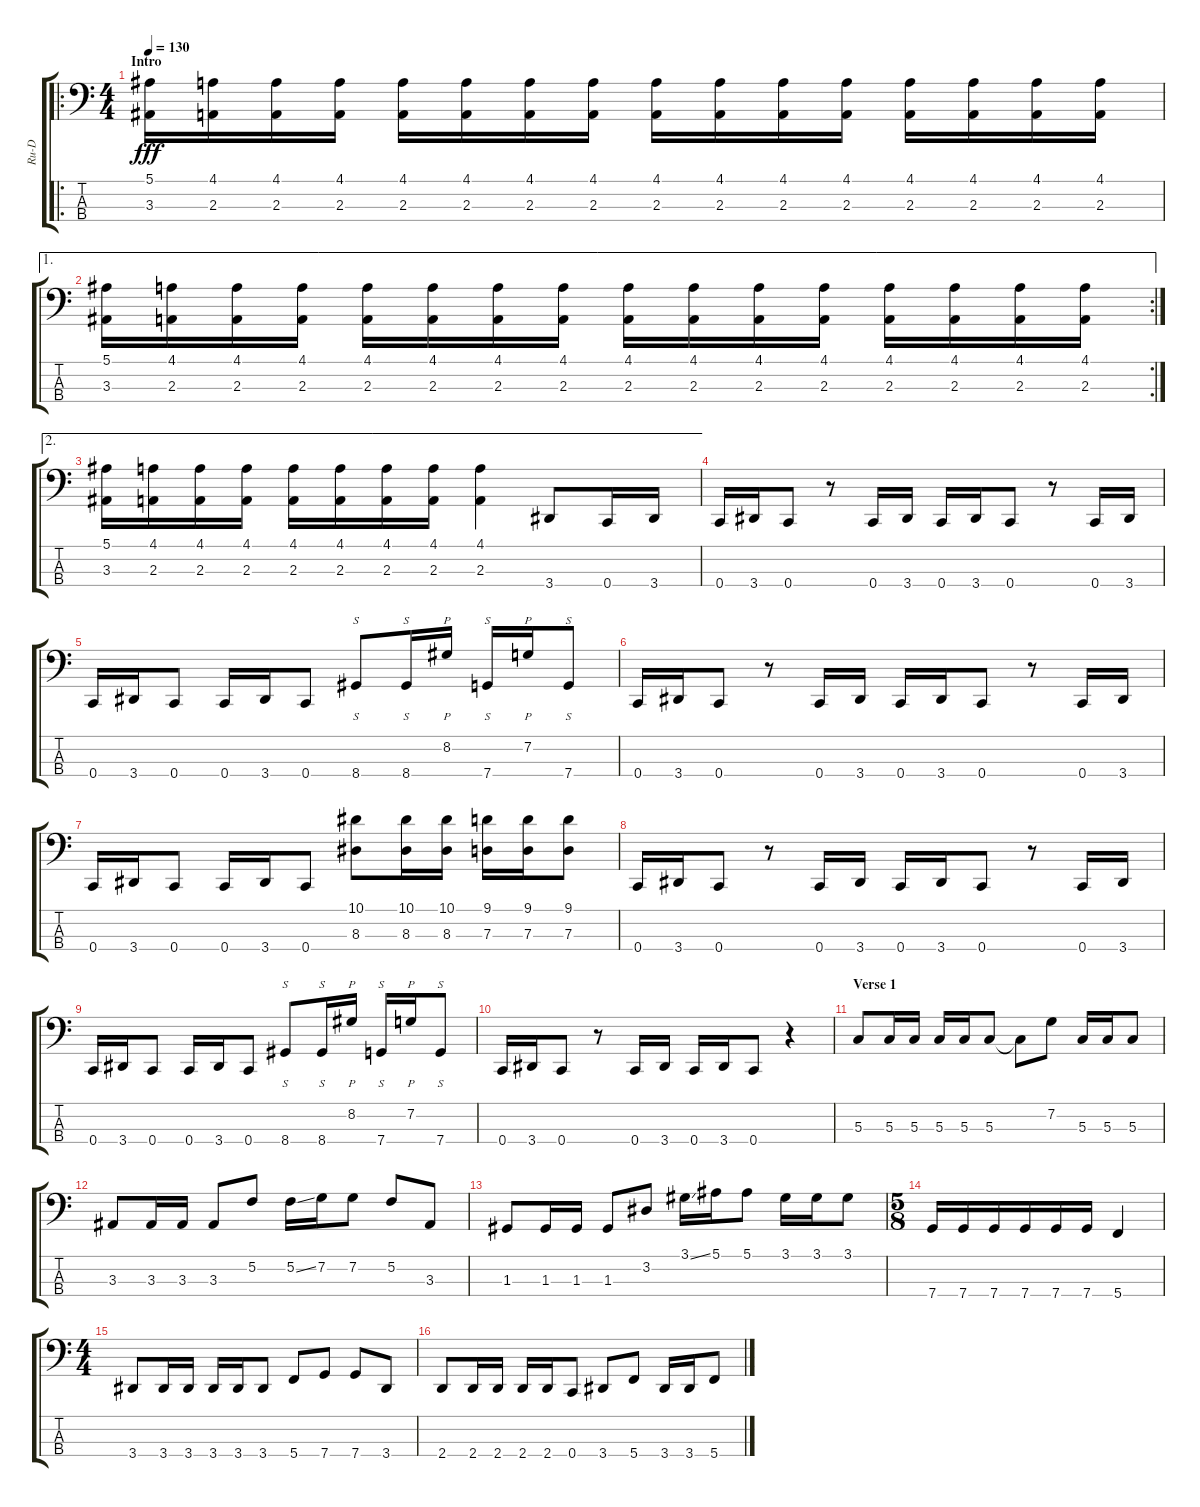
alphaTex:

\track ("Ru-D" "Ru-D") {instrument slapbass1}
\staff {score tabs}
\tuning (F2 C2 G1 C1) {hide}
\ro
\ts (4 4)
\section ("" "Intro")
\tempo 130
\clef f4
\ks c
(5.1 3.3).16{dy fff instrument slapbass1} (4.1 2.3).16 (4.1 2.3).16 (4.1 2.3).16 (4.1 2.3).16 (4.1 2.3).16 (4.1 2.3).16 (4.1 2.3).16 (4.1 2.3).16 (4.1 2.3).16 (4.1 2.3).16 (4.1 2.3).16 (4.1 2.3).16 (4.1 2.3).16 (4.1 2.3).16 (4.1 2.3).16 |
\ae 1
\rc 2
(5.1 3.3).16 (4.1 2.3).16 (4.1 2.3).16 (4.1 2.3).16 (4.1 2.3).16 (4.1 2.3).16 (4.1 2.3).16 (4.1 2.3).16 (4.1 2.3).16 (4.1 2.3).16 (4.1 2.3).16 (4.1 2.3).16 (4.1 2.3).16 (4.1 2.3).16 (4.1 2.3).16 (4.1 2.3).16 |
\ae 2
(5.1 3.3).16 (4.1 2.3).16 (4.1 2.3).16 (4.1 2.3).16 (4.1 2.3).16 (4.1 2.3).16 (4.1 2.3).16 (4.1 2.3).16 (4.1 2.3).4 3.4.8 0.4.16 3.4.16 |
0.4.16 3.4.16 0.4.8 r.8 0.4.16 3.4.16 0.4.16 3.4.16 0.4.8 r.8 0.4.16 3.4.16 |
0.4.16 3.4.16 0.4.8 0.4.16 3.4.16 0.4.8 8.4.8{s} 8.4.16{s} 8.2.16{p} 7.4.16{s} 7.2.16{p} 7.4.8{s} |
0.4.16 3.4.16 0.4.8 r.8 0.4.16 3.4.16 0.4.16 3.4.16 0.4.8 r.8 0.4.16 3.4.16 |
0.4.16 3.4.16 0.4.8 0.4.16 3.4.16 0.4.8 (10.1 8.3).8 (10.1 8.3).16 (10.1 8.3).16 (9.1 7.3).16 (9.1 7.3).16 (9.1 7.3).8 |
0.4.16 3.4.16 0.4.8 r.8 0.4.16 3.4.16 0.4.16 3.4.16 0.4.8 r.8 0.4.16 3.4.16 |
0.4.16 3.4.16 0.4.8 0.4.16 3.4.16 0.4.8 8.4.8{s} 8.4.16{s} 8.2.16{p} 7.4.16{s} 7.2.16{p} 7.4.8{s} |
0.4.16 3.4.16 0.4.8 r.8 0.4.16 3.4.16 0.4.16 3.4.16 0.4.8 r.4 |
\section ("" "Verse 1")
5.3.8{instrument electricbassfinger} 5.3.16 5.3.16 5.3.16 5.3.16 5.3.8 5.3{t}.8 7.2.8 5.3.16 5.3.16 5.3.8 |
3.3.8 3.3.16 3.3.16 3.3.8 5.2.8 5.2{ss}.16 7.2.16 7.2.8 5.2.8 3.3.8 |
1.3.8 1.3.16 1.3.16 1.3.8 3.2.8 3.1{ss}.16 5.1.16 5.1.8 3.1.16 3.1.16 3.1.8 |
\ts (5 8)
7.4.16 7.4.16 7.4.16 7.4.16 7.4.16 7.4.16 5.4.4 |
\ts (4 4)
3.4.8 3.4.16 3.4.16 3.4.16 3.4.16 3.4.8 5.4.8 7.4.8 7.4.8 3.4.8 |
2.4.8 2.4.16 2.4.16 2.4.16 2.4.16 0.4.8 3.4.8 5.4.8 3.4.16 3.4.16 5.4{ss}.8
